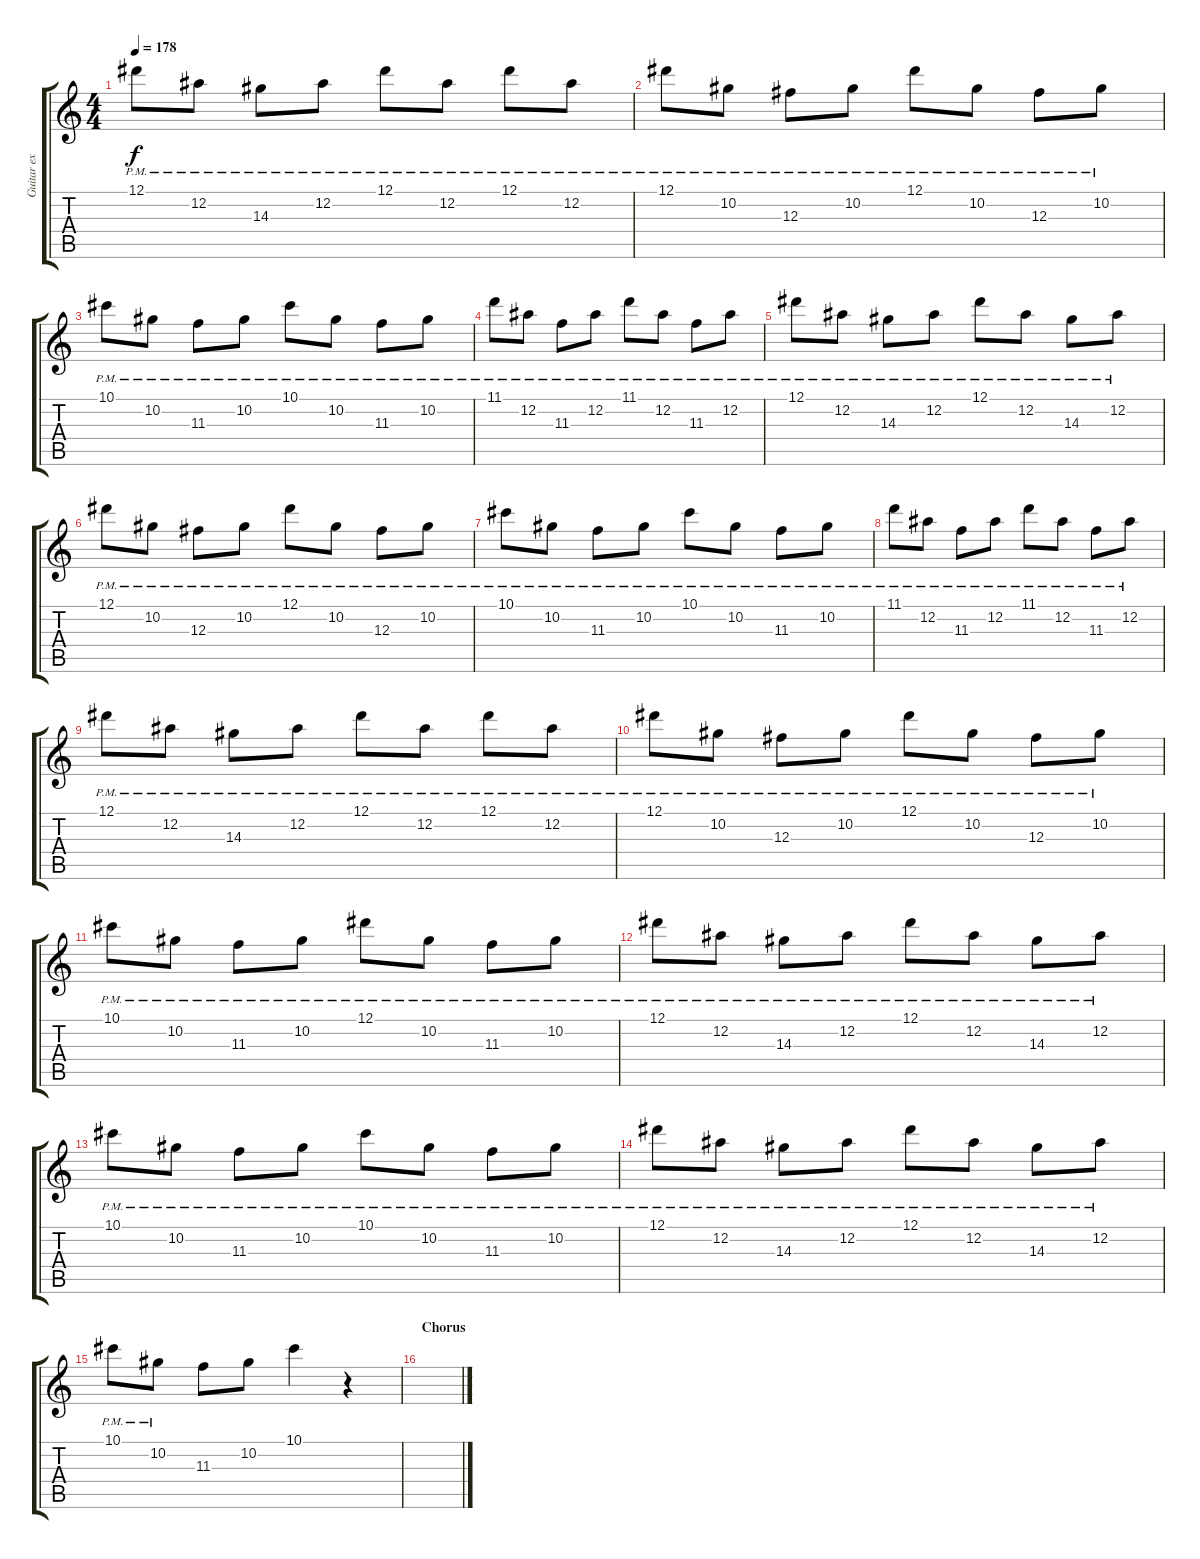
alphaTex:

\track ("Guitar ex" "Guitar ex") {instrument electricguitarclean}
\staff {score tabs}
\tuning (Eb4 Bb3 Gb3 Db3 Ab2 Eb2) {hide}
\ts (4 4)
\tempo 178
\clef g2
\ks c
12.1{pm}.8{dy f} 12.2{pm}.8 14.3{pm}.8 12.2{pm}.8 12.1{pm}.8 12.2{pm}.8 12.1{pm}.8 12.2{pm}.8 |
12.1{pm}.8 10.2{pm}.8 12.3{pm}.8 10.2{pm}.8 12.1{pm}.8 10.2{pm}.8 12.3{pm}.8 10.2{pm}.8 |
10.1{pm}.8 10.2{pm}.8 11.3{pm}.8 10.2{pm}.8 10.1{pm}.8 10.2{pm}.8 11.3{pm}.8 10.2{pm}.8 |
11.1{pm}.8 12.2{pm}.8 11.3{pm}.8 12.2{pm}.8 11.1{pm}.8 12.2{pm}.8 11.3{pm}.8 12.2{pm}.8 |
12.1{pm}.8 12.2{pm}.8 14.3{pm}.8 12.2{pm}.8 12.1{pm}.8 12.2{pm}.8 14.3{pm}.8 12.2{pm}.8 |
12.1{pm}.8 10.2{pm}.8 12.3{pm}.8 10.2{pm}.8 12.1{pm}.8 10.2{pm}.8 12.3{pm}.8 10.2{pm}.8 |
10.1{pm}.8 10.2{pm}.8 11.3{pm}.8 10.2{pm}.8 10.1{pm}.8 10.2{pm}.8 11.3{pm}.8 10.2{pm}.8 |
11.1{pm}.8 12.2{pm}.8 11.3{pm}.8 12.2{pm}.8 11.1{pm}.8 12.2{pm}.8 11.3{pm}.8 12.2{pm}.8 |
12.1{pm}.8 12.2{pm}.8 14.3{pm}.8 12.2{pm}.8 12.1{pm}.8 12.2{pm}.8 12.1{pm}.8 12.2{pm}.8 |
12.1{pm}.8 10.2{pm}.8 12.3{pm}.8 10.2{pm}.8 12.1{pm}.8 10.2{pm}.8 12.3{pm}.8 10.2{pm}.8 |
10.1{pm}.8 10.2{pm}.8 11.3{pm}.8 10.2{pm}.8 12.1{pm}.8 10.2{pm}.8 11.3{pm}.8 10.2{pm}.8 |
12.1{pm}.8 12.2{pm}.8 14.3{pm}.8 12.2{pm}.8 12.1{pm}.8 12.2{pm}.8 14.3{pm}.8 12.2{pm}.8 |
10.1{pm}.8 10.2{pm}.8 11.3{pm}.8 10.2{pm}.8 10.1{pm}.8 10.2{pm}.8 11.3{pm}.8 10.2{pm}.8 |
12.1{pm}.8 12.2{pm}.8 14.3{pm}.8 12.2{pm}.8 12.1{pm}.8 12.2{pm}.8 14.3{pm}.8 12.2{pm}.8 |
10.1{pm}.8 10.2{pm}.8 11.3.8 10.2.8 10.1.4 r.4 |
\section ("" "Chorus")
